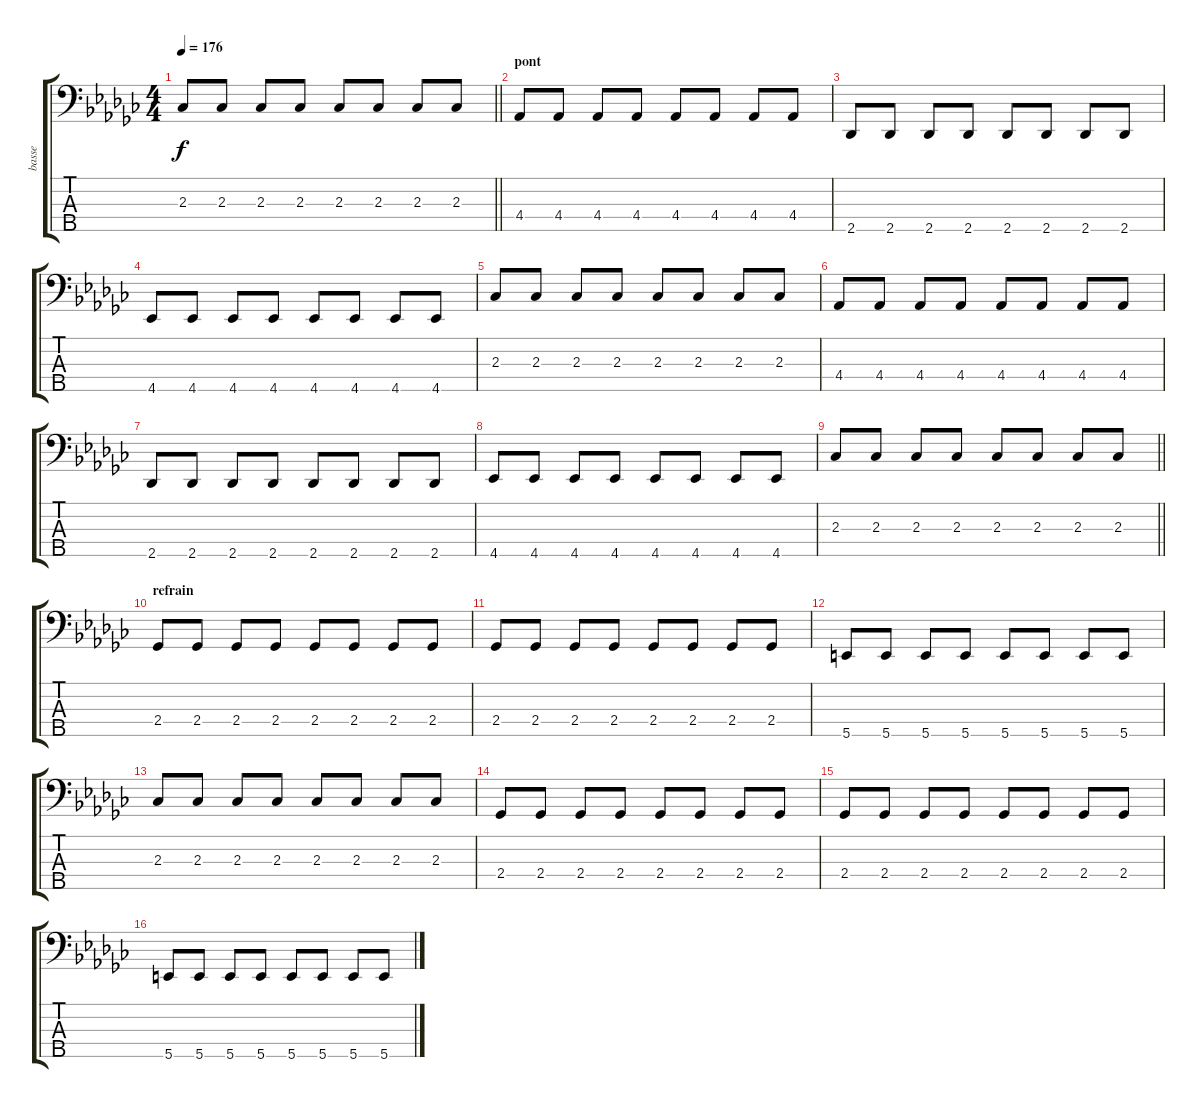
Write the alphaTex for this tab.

\track ("basse" "basse") {instrument electricbasspick}
\staff {score tabs}
\tuning (G2 D2 A1 E1 B0) {hide}
\ts (4 4)
\tempo 176
\clef f4
\barLineRight lightlight
\ks gb
2.3.8{dy f} 2.3.8 2.3.8 2.3.8 2.3.8 2.3.8 2.3.8 2.3.8 |
\section ("" "pont")
4.4.8 4.4.8 4.4.8 4.4.8 4.4.8 4.4.8 4.4.8 4.4.8 |
2.5.8 2.5.8 2.5.8 2.5.8 2.5.8 2.5.8 2.5.8 2.5.8 |
4.5.8 4.5.8 4.5.8 4.5.8 4.5.8 4.5.8 4.5.8 4.5.8 |
2.3.8 2.3.8 2.3.8 2.3.8 2.3.8 2.3.8 2.3.8 2.3.8 |
4.4.8 4.4.8 4.4.8 4.4.8 4.4.8 4.4.8 4.4.8 4.4.8 |
2.5.8 2.5.8 2.5.8 2.5.8 2.5.8 2.5.8 2.5.8 2.5.8 |
4.5.8 4.5.8 4.5.8 4.5.8 4.5.8 4.5.8 4.5.8 4.5.8 |
\barLineRight lightlight
2.3.8 2.3.8 2.3.8 2.3.8 2.3.8 2.3.8 2.3.8 2.3.8 |
\section ("" "refrain")
2.4.8 2.4.8 2.4.8 2.4.8 2.4.8 2.4.8 2.4.8 2.4.8 |
2.4.8 2.4.8 2.4.8 2.4.8 2.4.8 2.4.8 2.4.8 2.4.8 |
5.5.8 5.5.8 5.5.8 5.5.8 5.5.8 5.5.8 5.5.8 5.5.8 |
2.3.8 2.3.8 2.3.8 2.3.8 2.3.8 2.3.8 2.3.8 2.3.8 |
2.4.8 2.4.8 2.4.8 2.4.8 2.4.8 2.4.8 2.4.8 2.4.8 |
2.4.8 2.4.8 2.4.8 2.4.8 2.4.8 2.4.8 2.4.8 2.4.8 |
5.5.8 5.5.8 5.5.8 5.5.8 5.5.8 5.5.8 5.5.8 5.5.8
